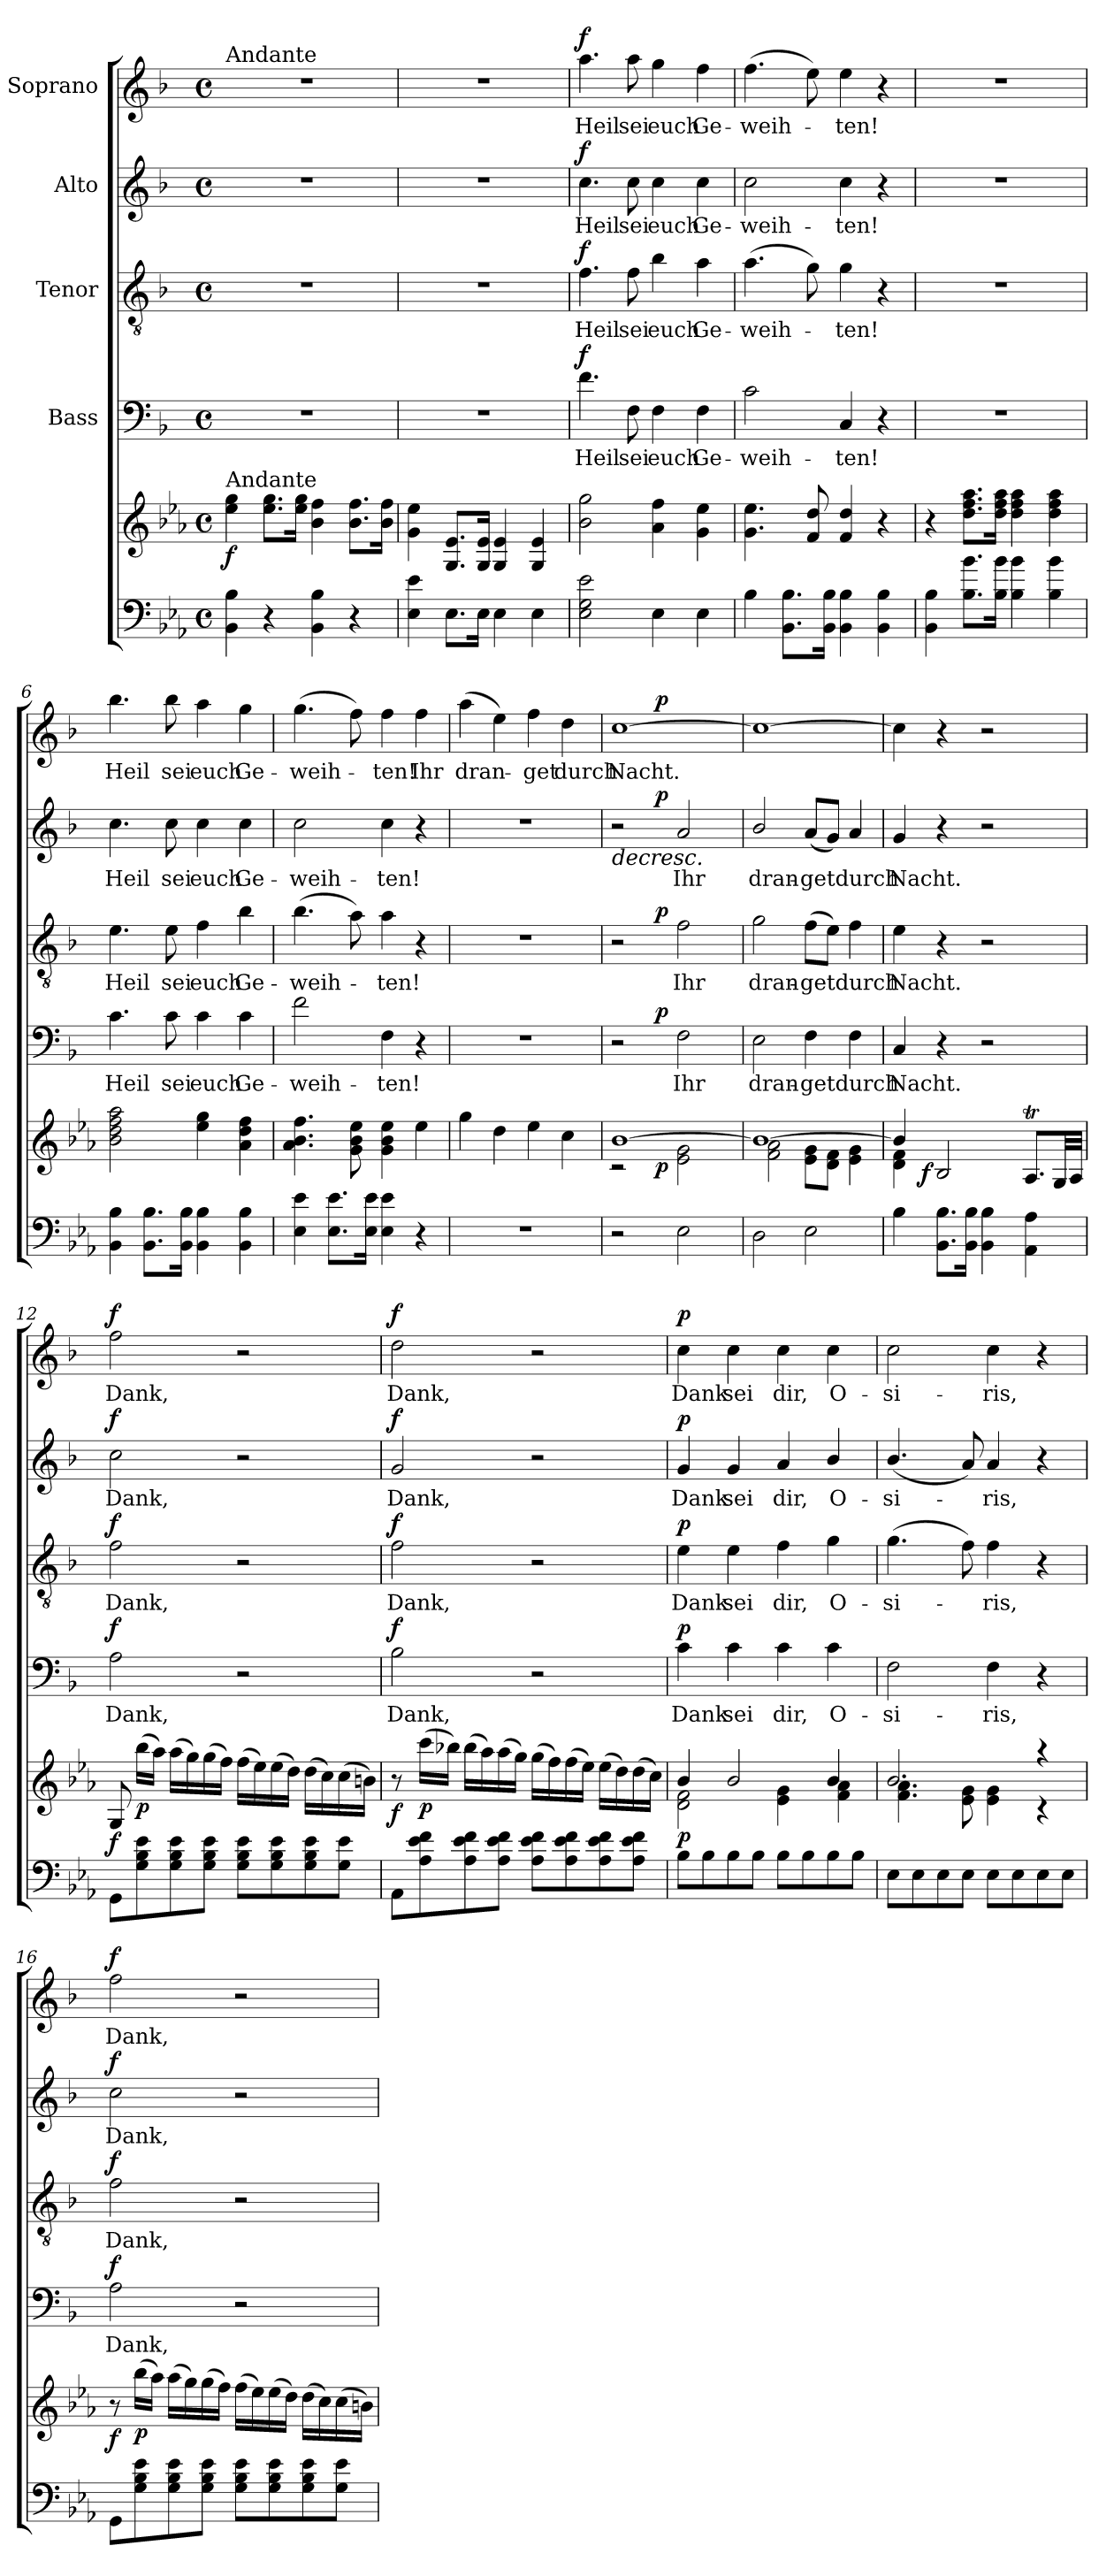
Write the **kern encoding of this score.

**kern	**kern	**dynam	**kern	**text	**dynam	**kern	**text	**dynam	**kern	**text	**dynam	**kern	**text	**dynam
*part5	*part5	*part5	*part4	*part4	*part4	*part3	*part3	*part3	*part2	*part2	*part2	*part1	*part1	*part1
*staff6	*staff5	*staff5/6	*staff4	*staff4	*staff4	*staff3	*staff3	*staff3	*staff2	*staff2	*staff2	*staff1	*staff1	*staff1
*	*	*	*I"Bass	*	*	*I"Tenor	*	*	*I"Alto	*	*	*I"Soprano	*	*
*clefF4	*clefG2	*	*clefF4	*	*	*clefGv2	*	*	*clefG2	*	*	*clefG2	*	*
*	*	*	*ITrd1c2	*	*	*ITrd1c2	*	*	*ITrd1c2	*	*	*ITrd1c2	*	*
*k[b-e-a-]	*k[b-e-a-]	*	*k[b-e-a-]	*	*	*k[b-e-a-]	*	*	*k[b-e-a-]	*	*	*k[b-e-a-]	*	*
*E-:	*E-:	*	*E-:	*	*	*E-:	*	*	*E-:	*	*	*E-:	*	*
*M4/4	*M4/4	*	*M4/4	*	*	*M4/4	*	*	*M4/4	*	*	*M4/4	*	*
*met(c)	*met(c)	*	*met(c)	*	*	*met(c)	*	*	*met(c)	*	*	*met(c)	*	*
=1	=1	=1	=1	=1	=1	=1	=1	=1	=1	=1	=1	=1	=1	=1
!	!	!	!	!	!	!	!	!	!	!	!	!LO:TX:a:t=Andante	!	!
!	!LO:TX:a:t=Andante	!	!	!	!	!	!	!	!	!	!	!	!	!
!	!	!LO:DY:b	!	!	!	!	!	!	!	!	!	!	!	!
4BB-\ 4B-\	4ee-\ 4gg\	f	1r	.	.	1r	.	.	1r	.	.	1r	.	.
4r	8.ee-\ 8.gg\L	.	.	.	.	.	.	.	.	.	.	.	.	.
.	16ee-\ 16gg\Jk	.	.	.	.	.	.	.	.	.	.	.	.	.
4BB-\ 4B-\	4b-\ 4ff\	.	.	.	.	.	.	.	.	.	.	.	.	.
4r	8.b-\ 8.ff\L	.	.	.	.	.	.	.	.	.	.	.	.	.
.	16b-\ 16ff\Jk	.	.	.	.	.	.	.	.	.	.	.	.	.
=2	=2	=2	=2	=2	=2	=2	=2	=2	=2	=2	=2	=2	=2	=2
4E-\ 4e-\	4g\ 4ee-\	.	1r	.	.	1r	.	.	1r	.	.	1r	.	.
8.E-\L	8.G/ 8.e-/L	.	.	.	.	.	.	.	.	.	.	.	.	.
16E-\Jk	16G/ 16e-/Jk	.	.	.	.	.	.	.	.	.	.	.	.	.
4E-\	4G/ 4e-/	.	.	.	.	.	.	.	.	.	.	.	.	.
4E-\	4G/ 4e-/	.	.	.	.	.	.	.	.	.	.	.	.	.
=3	=3	=3	=3	=3	=3	=3	=3	=3	=3	=3	=3	=3	=3	=3
!	!	!	!	!	!LO:DY:b	!	!	!LO:DY:b	!	!	!LO:DY:b	!	!	!LO:DY:b
2E-\ 2G\ 2e-\	2b-\ 2gg\	.	4.e-\	Heil	f	4.e-\	Heil	f	4.b-\	Heil	f	4.gg\	Heil	f
.	.	.	8E-\	sei	.	8e-\	sei	.	8b-\	sei	.	8gg\	sei	.
4E-\	4a-\ 4ff\	.	4E-\	euch	.	4a-\	euch	.	4b-\	euch	.	4ff\	euch	.
4E-\	4g\ 4ee-\	.	4E-\	Ge-	.	4g\	Ge-	.	4b-\	Ge-	.	4ee-\	Ge-	.
=4	=4	=4	=4	=4	=4	=4	=4	=4	=4	=4	=4	=4	=4	=4
4B-\	4.g\ 4.ee-\	.	2B-\	-weih-	.	(4.g\	-weih-	.	2b-\	-weih-	.	(4.ee-\	-weih-	.
8.BB-\ 8.B-\L	.	.	.	.	.	.	.	.	.	.	.	.	.	.
.	8f/ 8dd/	.	.	.	.	8f\)	.	.	.	.	.	8dd\)	.	.
16BB-\ 16B-\Jk	.	.	.	.	.	.	.	.	.	.	.	.	.	.
4BB-\ 4B-\	4f/ 4dd/	.	4BB-/	-ten!	.	4f\	-ten!	.	4b-\	-ten!	.	4dd\	-ten!	.
4BB-\ 4B-\	4r	.	4r	.	.	4r	.	.	4r	.	.	4r	.	.
=5	=5	=5	=5	=5	=5	=5	=5	=5	=5	=5	=5	=5	=5	=5
4BB-\ 4B-\	4r	.	1r	.	.	1r	.	.	1r	.	.	1r	.	.
8.B-\ 8.b-\L	8.dd\ 8.ff\ 8.aa-\L	.	.	.	.	.	.	.	.	.	.	.	.	.
16B-\ 16b-\Jk	16dd\ 16ff\ 16aa-\Jk	.	.	.	.	.	.	.	.	.	.	.	.	.
4B-\ 4b-\	4dd\ 4ff\ 4aa-\	.	.	.	.	.	.	.	.	.	.	.	.	.
4B-\ 4b-\	4dd\ 4ff\ 4aa-\	.	.	.	.	.	.	.	.	.	.	.	.	.
=6	=6	=6	=6	=6	=6	=6	=6	=6	=6	=6	=6	=6	=6	=6
4BB-\ 4B-\	2b-\ 2dd\ 2ff\ 2aa-\	.	4.B-\	Heil	.	4.d\	Heil	.	4.b-\	Heil	.	4.aa-\	Heil	.
8.BB-\ 8.B-\L	.	.	.	.	.	.	.	.	.	.	.	.	.	.
.	.	.	8B-\	sei	.	8d\	sei	.	8b-\	sei	.	8aa-\	sei	.
16BB-\ 16B-\Jk	.	.	.	.	.	.	.	.	.	.	.	.	.	.
4BB-\ 4B-\	4ee-\ 4gg\	.	4B-\	euch	.	4e-\	euch	.	4b-\	euch	.	4gg\	euch	.
4BB-\ 4B-\	4a-\ 4dd\ 4ff\	.	4B-\	Ge-	.	4a-\	Ge-	.	4b-\	Ge-	.	4ff\	Ge-	.
!!LO:LB:g=z
=7	=7	=7	=7	=7	=7	=7	=7	=7	=7	=7	=7	=7	=7	=7
4E-\ 4e-\	4.a-\ 4.b-\ 4.ff\	.	2e-\	-weih-	.	(4.a-\	-weih-	.	2b-\	-weih-	.	(4.ff\	-weih-	.
8.E-\ 8.e-\L	.	.	.	.	.	.	.	.	.	.	.	.	.	.
.	8g\ 8b-\ 8ee-\	.	.	.	.	8g\)	.	.	.	.	.	8ee-\)	.	.
16E-\ 16e-\Jk	.	.	.	.	.	.	.	.	.	.	.	.	.	.
4E-\ 4e-\	4g\ 4b-\ 4ee-\	.	4E-\	-ten!	.	4g\	-ten!	.	4b-\	-ten!	.	4ee-\	-ten!	.
4r	4ee-\	.	4r	.	.	4r	.	.	4r	.	.	4ee-\	Ihr	.
=8	=8	=8	=8	=8	=8	=8	=8	=8	=8	=8	=8	=8	=8	=8
1r	4gg\	.	1r	.	.	1r	.	.	1r	.	.	(4gg\	dran-	.
.	4dd\	.	.	.	.	.	.	.	.	.	.	4dd\)	.	.
.	4ee-\	.	.	.	.	.	.	.	.	.	.	4ee-\	-get	.
.	4cc\	.	.	.	.	.	.	.	.	.	.	4cc\	durch	.
=9	=9	=9	=9	=9	=9	=9	=9	=9	=9	=9	=9	=9	=9	=9
*	*^	*	*	*	*	*	*	*	*	*	*	*	*	*
!	!	!	!	!	!	!	!	!	!	!	!	!LO:HP:b	!	!	!
*	*	*^	*	*^	*	*	*^	*	*	*^	*	*	*^	*	*
2r	[>1b-	2rc	4.ryy	.	2r	4.ryy	.	.	2r	4.ryy	.	.	2r	4.ryy	.	>	[1b-	4.ryy	Nacht.	.
!	!	!	!	!LO:DY:b	!	!	!	!LO:DY:b	!	!	!	!LO:DY:b	!	!	!	!LO:DY:b	!	!	!	!LO:DY:b
.	.	.	2ryy	p	.	2ryy	.	p	.	2ryy	.	p	.	2ryy	.	p	.	2ryy	.	p
2E-\	.	2e-\ 2g\	.	.	2E-\	.	Ihr	.	2e-\	.	Ihr	.	2g/	.	Ihr	]	.	.	.	.
.	.	.	8ryy	.	.	8ryy	.	.	.	8ryy	.	.	.	8ryy	.	.	.	8ryy	.	.
*	*	*v	*v	*	*	*	*	*	*v	*v	*	*	*v	*v	*	*	*v	*v	*	*
*	*	*	*	*v	*v	*	*	*	*	*	*	*	*	*	*	*
=10	=10	=10	=10	=10	=10	=10	=10	=10	=10	=10	=10	=10	=10	=10	=10
2D\	1b-_	2f\ 2a-\	.	2D\	dran-	.	2f\	dran-	.	2a-/	dran-	.	1b-_	.	.
2E-\	.	8e-\ 8g\L	.	4E-\	-get	.	(8e-\L	-get	.	(8g/L	-get	.	.	.	.
.	.	8d\ 8f\J	.	.	.	.	8d\J)	.	.	8f/J)	.	.	.	.	.
.	.	4e-\ 4g\	.	4E-\	durch	.	4e-\	durch	.	4g/	durch	.	.	.	.
=11	=11	=11	=11	=11	=11	=11	=11	=11	=11	=11	=11	=11	=11	=11	=11
*	*	*^	*	*	*	*	*	*	*	*	*	*	*	*	*
4B-\	4b-/]	4d\ 4f\	8.ryy	.	4BB-/	Nacht.	.	4d\	Nacht.	.	4f/	Nacht.	.	4b-\]	.	.
!	!	!	!	!LO:DY:b	!	!	!	!	!	!	!	!	!	!	!	!
.	.	.	2ryy	f	.	.	.	.	.	.	.	.	.	.	.	.
8.BB-\ 8.B-\L	2B-/	2.ryy	.	.	4r	.	.	4r	.	.	4r	.	.	4r	.	.
16BB-\ 16B-\Jk	.	.	.	.	.	.	.	.	.	.	.	.	.	.	.	.
4BB-\ 4B-\	.	.	.	.	2r	.	.	2r	.	.	2r	.	.	2r	.	.
.	.	.	4ryy	.	.	.	.	.	.	.	.	.	.	.	.	.
4AA-\ 4A-\	8.A-T/L	.	.	.	.	.	.	.	.	.	.	.	.	.	.	.
.	32G/LL	.	16ryy	.	.	.	.	.	.	.	.	.	.	.	.	.
.	32A-/JJJ	.	.	.	.	.	.	.	.	.	.	.	.	.	.	.
!!LO:PB:g=z
=12	=12	=12	=12	=12	=12	=12	=12	=12	=12	=12	=12	=12	=12	=12	=12	=12
!	!	!	!	!LO:DY:b	!	!	!LO:DY:b	!	!	!LO:DY:b	!	!	!LO:DY:b	!	!	!LO:DY:b
*	*v	*v	*v	*	*	*	*	*	*	*	*	*	*	*	*	*
8GG\L	8G/	f	2G\	Dank,	f	2e-\	Dank,	f	2b-\	Dank,	f	2ee-\	Dank,	f
!	!	!LO:DY:b	!	!	!	!	!	!	!	!	!	!	!	!
8G\ 8B-\ 8e-\	(16bb-\LL	p	.	.	.	.	.	.	.	.	.	.	.	.
.	16aa-\JJ)	.	.	.	.	.	.	.	.	.	.	.	.	.
8G\ 8B-\ 8e-\	(16aa-\LL	.	.	.	.	.	.	.	.	.	.	.	.	.
.	16gg\)	.	.	.	.	.	.	.	.	.	.	.	.	.
8G\ 8B-\ 8e-\J	(16gg\	.	.	.	.	.	.	.	.	.	.	.	.	.
.	16ff\JJ)	.	.	.	.	.	.	.	.	.	.	.	.	.
8G\ 8B-\ 8e-\L	(16ff\LL	.	2r	.	.	2r	.	.	2r	.	.	2r	.	.
.	16ee-\)	.	.	.	.	.	.	.	.	.	.	.	.	.
8G\ 8B-\ 8e-\	(16ee-\	.	.	.	.	.	.	.	.	.	.	.	.	.
.	16dd\JJ)	.	.	.	.	.	.	.	.	.	.	.	.	.
8G\ 8B-\ 8e-\	(16dd\LL	.	.	.	.	.	.	.	.	.	.	.	.	.
.	16cc\)	.	.	.	.	.	.	.	.	.	.	.	.	.
8G\ 8e-\J	(16cc\	.	.	.	.	.	.	.	.	.	.	.	.	.
.	16bn\JJ)	.	.	.	.	.	.	.	.	.	.	.	.	.
=13	=13	=13	=13	=13	=13	=13	=13	=13	=13	=13	=13	=13	=13	=13
!	!	!LO:DY:b	!	!	!LO:DY:b	!	!	!LO:DY:b	!	!	!LO:DY:b	!	!	!LO:DY:b
8AA-\L	8r	f	2A-\	Dank,	f	2e-\	Dank,	f	2f/	Dank,	f	2cc\	Dank,	f
!	!	!LO:DY:b	!	!	!	!	!	!	!	!	!	!	!	!
8A-\ 8e-\ 8f\	(16ccc\LL	p	.	.	.	.	.	.	.	.	.	.	.	.
.	16bb-X\JJ)	.	.	.	.	.	.	.	.	.	.	.	.	.
8A-\ 8e-\ 8f\	(16bb-\LL	.	.	.	.	.	.	.	.	.	.	.	.	.
.	16aa-\)	.	.	.	.	.	.	.	.	.	.	.	.	.
8A-\ 8e-\ 8f\J	(16aa-\	.	.	.	.	.	.	.	.	.	.	.	.	.
.	16gg\JJ)	.	.	.	.	.	.	.	.	.	.	.	.	.
8A-\ 8e-\ 8f\L	(16gg\LL	.	2r	.	.	2r	.	.	2r	.	.	2r	.	.
.	16ff\)	.	.	.	.	.	.	.	.	.	.	.	.	.
8A-\ 8e-\ 8f\	(16ff\	.	.	.	.	.	.	.	.	.	.	.	.	.
.	16ee-\JJ)	.	.	.	.	.	.	.	.	.	.	.	.	.
8A-\ 8e-\ 8f\	(16ee-\LL	.	.	.	.	.	.	.	.	.	.	.	.	.
.	16dd\)	.	.	.	.	.	.	.	.	.	.	.	.	.
8A-\ 8e-\ 8f\J	(16dd\	.	.	.	.	.	.	.	.	.	.	.	.	.
.	16cc\JJ)	.	.	.	.	.	.	.	.	.	.	.	.	.
=14	=14	=14	=14	=14	=14	=14	=14	=14	=14	=14	=14	=14	=14	=14
*	*^	*	*	*	*	*	*	*	*	*	*	*	*	*
!	!	!	!LO:DY:b	!	!	!LO:DY:b	!	!	!LO:DY:b	!	!	!LO:DY:b	!	!	!LO:DY:b
8B-\L	4b-/	2d\ 2f\	p	4B-\	Dank	p	4d\	Dank	p	4f/	Dank	p	4b-\	Dank	p
8B-\	.	.	.	.	.	.	.	.	.	.	.	.	.	.	.
8B-\	2b-/	.	.	4B-\	sei	.	4d\	sei	.	4f/	sei	.	4b-\	sei	.
8B-\J	.	.	.	.	.	.	.	.	.	.	.	.	.	.	.
8B-\L	.	4e-\ 4g\	.	4B-\	dir,	.	4e-\	dir,	.	4g/	dir,	.	4b-\	dir,	.
8B-\	.	.	.	.	.	.	.	.	.	.	.	.	.	.	.
8B-\	4b-/	4f\ 4a-\	.	4B-\	O-	.	4f\	O-	.	4a-/	O-	.	4b-\	O-	.
8B-\J	.	.	.	.	.	.	.	.	.	.	.	.	.	.	.
=15	=15	=15	=15	=15	=15	=15	=15	=15	=15	=15	=15	=15	=15	=15	=15
8E-\L	2.b-/	4.f\ 4.a-\	.	2E-\	-si-	.	(4.f\	-si-	.	(4.a-/	-si-	.	2b-\	-si-	.
8E-\	.	.	.	.	.	.	.	.	.	.	.	.	.	.	.
8E-\	.	.	.	.	.	.	.	.	.	.	.	.	.	.	.
8E-\J	.	8e-\ 8g\	.	.	.	.	8e-\)	.	.	8g/)	.	.	.	.	.
8E-\L	.	4e-\ 4g\	.	4E-\	-ris,	.	4e-\	-ris,	.	4g/	-ris,	.	4b-\	-ris,	.
8E-\	.	.	.	.	.	.	.	.	.	.	.	.	.	.	.
8E-\	4raa	4rc	.	4r	.	.	4r	.	.	4r	.	.	4r	.	.
8E-\J	.	.	.	.	.	.	.	.	.	.	.	.	.	.	.
*	*v	*v	*	*	*	*	*	*	*	*	*	*	*	*	*
!!LO:LB:g=z
=16	=16	=16	=16	=16	=16	=16	=16	=16	=16	=16	=16	=16	=16	=16
!	!	!LO:DY:b	!	!	!LO:DY:b	!	!	!LO:DY:b	!	!	!LO:DY:b	!	!	!LO:DY:b
8GG\L	8r	f	2G\	Dank,	f	2e-\	Dank,	f	2b-\	Dank,	f	2ee-\	Dank,	f
!	!	!LO:DY:b	!	!	!	!	!	!	!	!	!	!	!	!
8G\ 8B-\ 8e-\	(16bb-\LL	p	.	.	.	.	.	.	.	.	.	.	.	.
.	16aa-\JJ)	.	.	.	.	.	.	.	.	.	.	.	.	.
8G\ 8B-\ 8e-\	(16aa-\LL	.	.	.	.	.	.	.	.	.	.	.	.	.
.	16gg\)	.	.	.	.	.	.	.	.	.	.	.	.	.
8G\ 8B-\ 8e-\J	(16gg\	.	.	.	.	.	.	.	.	.	.	.	.	.
.	16ff\JJ)	.	.	.	.	.	.	.	.	.	.	.	.	.
8G\ 8B-\ 8e-\L	(16ff\LL	.	2r	.	.	2r	.	.	2r	.	.	2r	.	.
.	16ee-\)	.	.	.	.	.	.	.	.	.	.	.	.	.
8G\ 8B-\ 8e-\	(16ee-\	.	.	.	.	.	.	.	.	.	.	.	.	.
.	16dd\JJ)	.	.	.	.	.	.	.	.	.	.	.	.	.
8G\ 8B-\ 8e-\	(16dd\LL	.	.	.	.	.	.	.	.	.	.	.	.	.
.	16cc\)	.	.	.	.	.	.	.	.	.	.	.	.	.
8G\ 8e-\J	(16cc\	.	.	.	.	.	.	.	.	.	.	.	.	.
.	16bn\JJ)	.	.	.	.	.	.	.	.	.	.	.	.	.
=	=	=	=	=	=	=	=	=	=	=	=	=	=	=
*-	*-	*-	*-	*-	*-	*-	*-	*-	*-	*-	*-	*-	*-	*-
